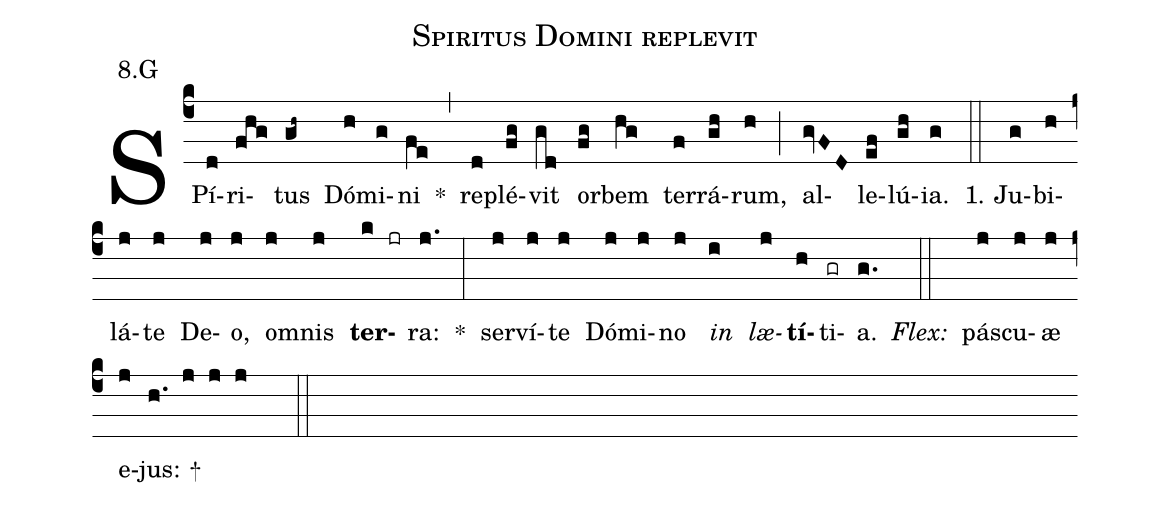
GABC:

name:Spiritus Domini replevit;
office-part:Antiphona;
mode:8;
annotation: 8.G;
%%
(c4) SPí(d)ri(fhg)tus(gh~) Dó(h)mi(g)ni(fe) *(,) re(d)plé(fg)vit(gd) or(fg)bem(hg) ter(f)rá(gh)rum,(h) (;) al(gvFD)le(ef)lú(gh)ia.(g) (::)
1. Ju(g)bi(h)lá(j)te(j) De(j)o,(j) om(j)nis(j) <b>ter</b>(k jr)ra:(j.) *(:) ser(j)ví(j)te(j) Dó(j)mi(j)no(j) <i>in</i>(i) <i>læ</i>(j)<b>tí</b>(h)ti(gr)a.(g.) <i>Flex:</i>(::)  pás(j)cu(j)æ(j) e(j)jus: +(h. j j j  ::)
